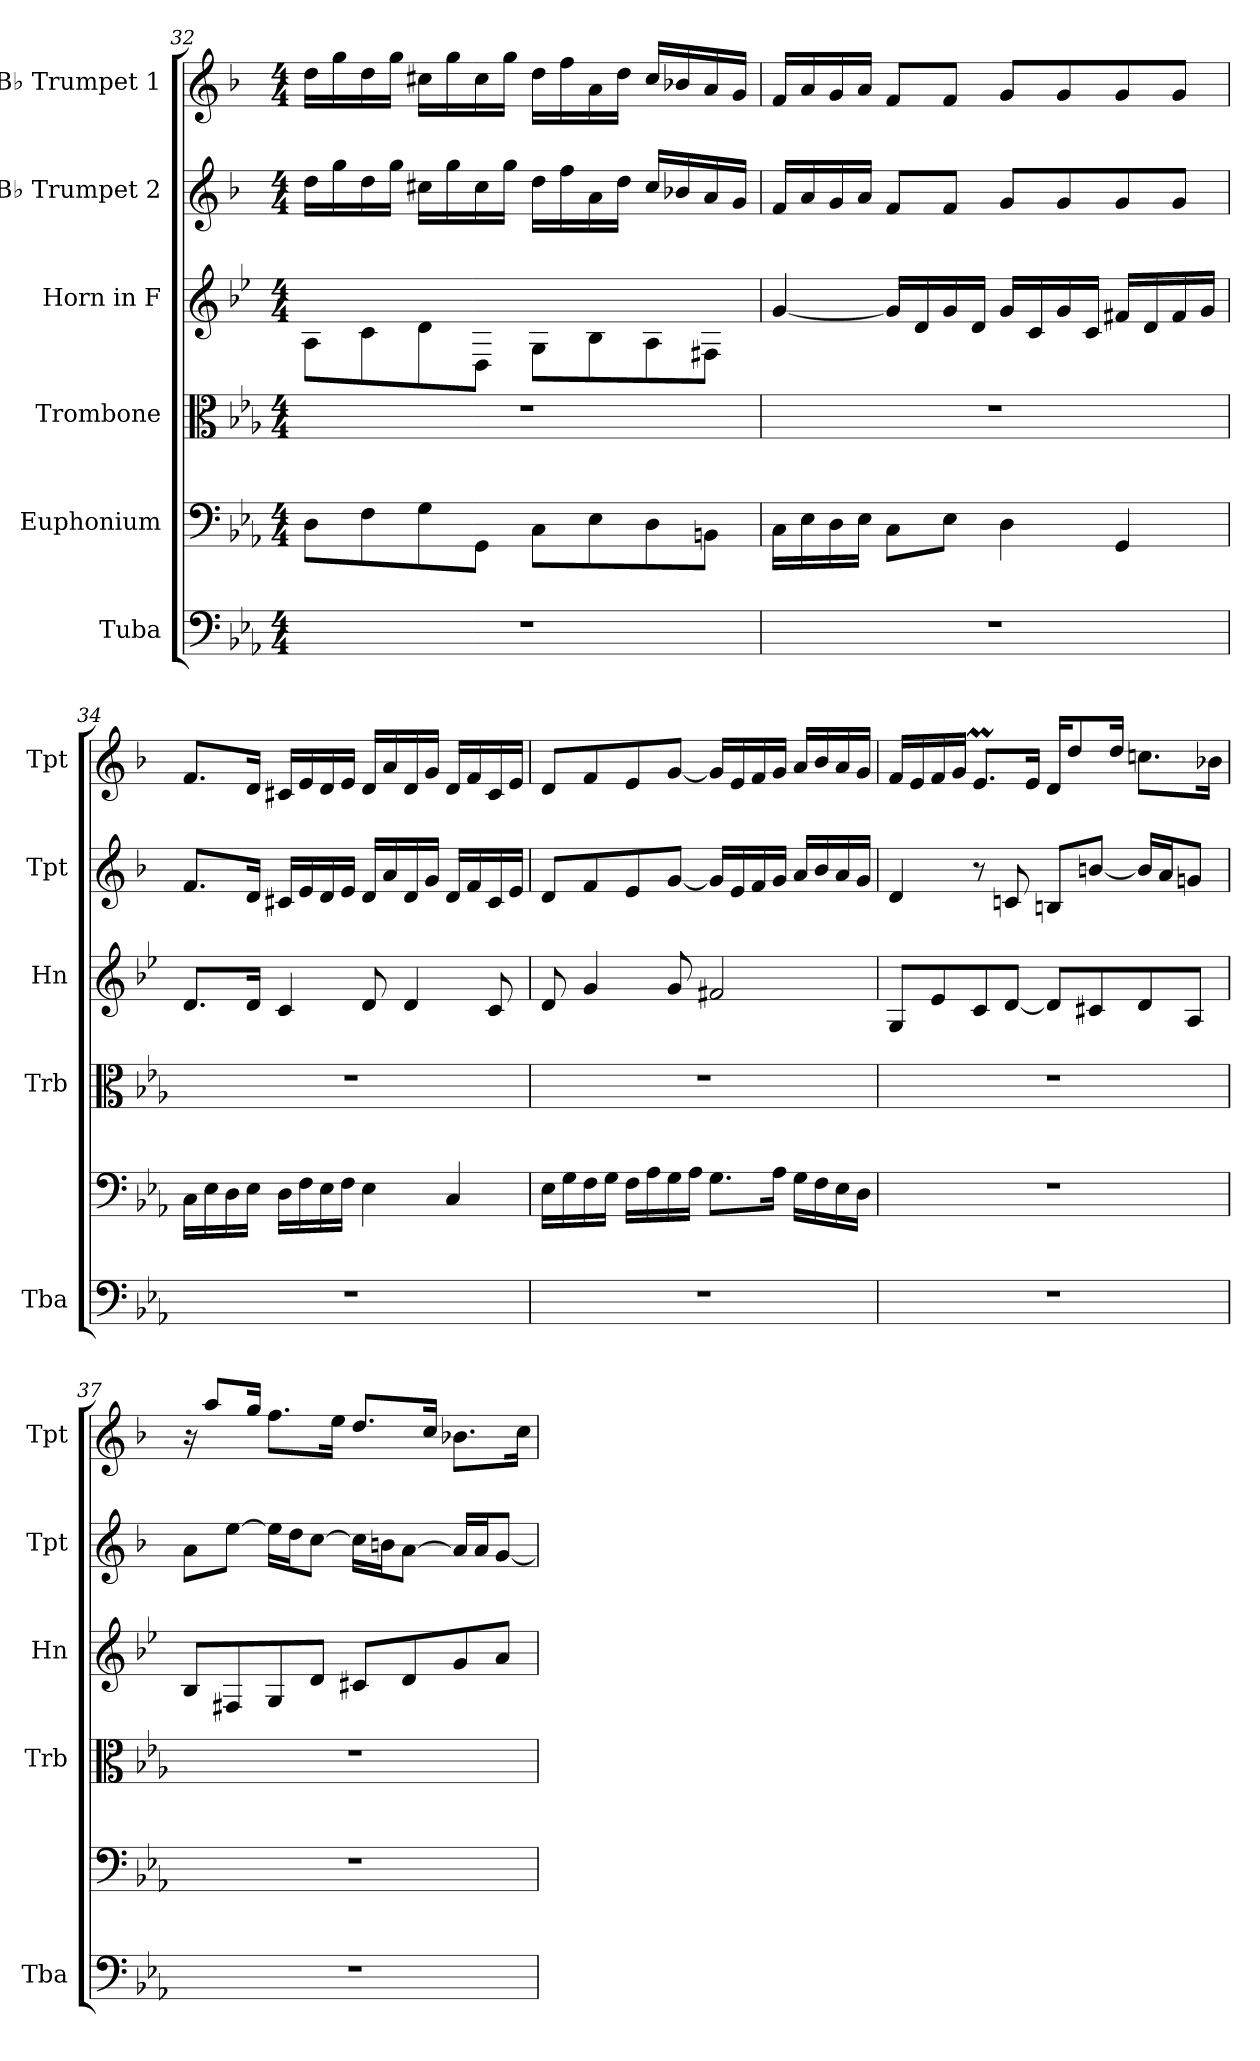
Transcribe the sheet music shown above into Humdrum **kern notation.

**kern	**kern	**kern	**kern	**kern	**kern
*part6	*part5	*part4	*part3	*part2	*part1
*staff6	*staff5	*staff4	*staff3	*staff2	*staff1
*I"Tuba	*I"Euphonium	*I"Trombone	*I"Horn in F	*I"B♭ Trumpet 2	*I"B♭ Trumpet 1
*I'Tba	*	*I'Trb	*I'Hn	*I'Tpt	*I'Tpt
!!LO:LB:g=z
*clefF4	*clefF4	*clefC3	*clefG2	*clefG2	*clefG2
*	*	*	*ITrd4c7	*ITrd1c2	*ITrd1c2
*k[b-e-a-]	*k[b-e-a-]	*k[b-e-a-]	*k[b-e-a-]	*k[b-e-a-]	*k[b-e-a-]
*M4/4	*M4/4	*M4/4	*M4/4	*M4/4	*M4/4
=32	=32	=32	=32	=32	=32
1r	8D\L	1r	8D\L	16cc\LL	16cc\LL
.	.	.	.	16ff\	16ff\
.	8F\	.	8F\	16cc\	16cc\
.	.	.	.	16ff\JJ	16ff\JJ
.	8G\	.	8G\	16bn\LL	16bn\LL
.	.	.	.	16ff\	16ff\
.	8GG\J	.	8GG\J	16b\	16b\
.	.	.	.	16ff\JJ	16ff\JJ
.	8C\L	.	8C\L	16cc\LL	16cc\LL
.	.	.	.	16ee-\	16ee-\
.	8E-\	.	8E-\	16g\	16g\
.	.	.	.	16cc\JJ	16cc\JJ
.	8D\	.	8D\	16b/LL	16b/LL
.	.	.	.	16a-X/	16a-X/
.	8BBn\J	.	8BBn\J	16g/	16g/
.	.	.	.	16f/JJ	16f/JJ
=33	=33	=33	=33	=33	=33
1r	16C\LL	1r	[4c/	16e-/LL	16e-/LL
.	16E-\	.	.	16g/	16g/
.	16D\	.	.	16f/	16f/
.	16E-\JJ	.	.	16g/JJ	16g/JJ
.	8C\L	.	16c/LL]	8e-/L	8e-/L
.	.	.	16G/	.	.
.	8E-\J	.	16c/	8e-/J	8e-/J
.	.	.	16G/JJ	.	.
.	4D\	.	16c/LL	8f/L	8f/L
.	.	.	16F/	.	.
.	.	.	16c/	8f/	8f/
.	.	.	16F/JJ	.	.
.	4GG/	.	16Bn/LL	8f/	8f/
.	.	.	16G/	.	.
.	.	.	16B/	8f/J	8f/J
.	.	.	16c/JJ	.	.
!!LO:PB:g=z
=34	=34	=34	=34	=34	=34
1r	16C\LL	1r	8.G/L	8.e-/L	8.e-/L
.	16E-\	.	.	.	.
.	16D\	.	.	.	.
.	16E-\JJ	.	16G/Jk	16c/Jk	16c/Jk
.	16D\LL	.	4F/	16Bn/LL	16Bn/LL
.	16F\	.	.	16d/	16d/
.	16E-\	.	.	16c/	16c/
.	16F\JJ	.	.	16d/JJ	16d/JJ
.	4E-\	.	8G/	16c/LL	16c/LL
.	.	.	.	16g/	16g/
.	.	.	4G/	16c/	16c/
.	.	.	.	16f/JJ	16f/JJ
.	4C/	.	.	16c/LL	16c/LL
.	.	.	.	16e-/	16e-/
.	.	.	8F/	16B/	16B/
.	.	.	.	16d/JJ	16d/JJ
=35	=35	=35	=35	=35	=35
1r	16E-\LL	1r	8G/	8c/L	8c/L
.	16G\	.	.	.	.
.	16F\	.	4c/	8e-/	8e-/
.	16G\JJ	.	.	.	.
.	16F\LL	.	.	8d/	8d/
.	16A-\	.	.	.	.
.	16G\	.	8c/	[8f/J	[8f/J
.	16A-\JJ	.	.	.	.
.	8.G\L	.	2Bn/	16f/LL]	16f/LL]
.	.	.	.	16d/	16d/
.	.	.	.	16e-/	16e-/
.	16A-\Jk	.	.	16f/JJ	16f/JJ
.	16G\LL	.	.	16g/LL	16g/LL
.	16F\	.	.	16a-/	16a-/
.	16E-\	.	.	16g/	16g/
.	16D\JJ	.	.	16f/JJ	16f/JJ
!!LO:LB:g=z
=36	=36	=36	=36	=36	=36
1r	1r	1r	8C/L	4c/	16e-/LL
.	.	.	.	.	16d/
.	.	.	8A-/	.	16e-/
.	.	.	.	.	16f/JJ
.	.	.	8F/	8r	8.dm/L
.	.	.	[8G/J	8B-X/	.
.	.	.	.	.	16d/Jk
.	.	.	8G/L]	8An/L	16c/KL
.	.	.	.	.	8cc/
.	.	.	8F#X/	[8an/J	.
.	.	.	.	.	16cc/Jk
.	.	.	8G/	16a/LL]	8.b-X\L
.	.	.	.	16g/J	.
.	.	.	8D/J	8fn/J	.
.	.	.	.	.	16a-X\Jk
=37	=37	=37	=37	=37	=37
1r	1r	1r	8E-/L	8g\L	16r
.	.	.	.	.	8gg/L
.	.	.	8BBn/	[8dd\J	.
.	.	.	.	.	16ff/Jk
.	.	.	8C/	16dd\LL]	8.ee-\L
.	.	.	.	16cc\J	.
.	.	.	8G/J	[8b-\J	.
.	.	.	.	.	16dd\Jk
.	.	.	8F#X/L	16b-\LL]	8.cc/L
.	.	.	.	16an\J	.
.	.	.	8G/	[8g\J	.
.	.	.	.	.	16b-/Jk
.	.	.	8c/	16g/LL]	8.a-X\L
.	.	.	.	16g/J	.
.	.	.	8d/J	[8f/J	.
.	.	.	.	.	16b-\Jk
=	=	=	=	=	=
*-	*-	*-	*-	*-	*-
